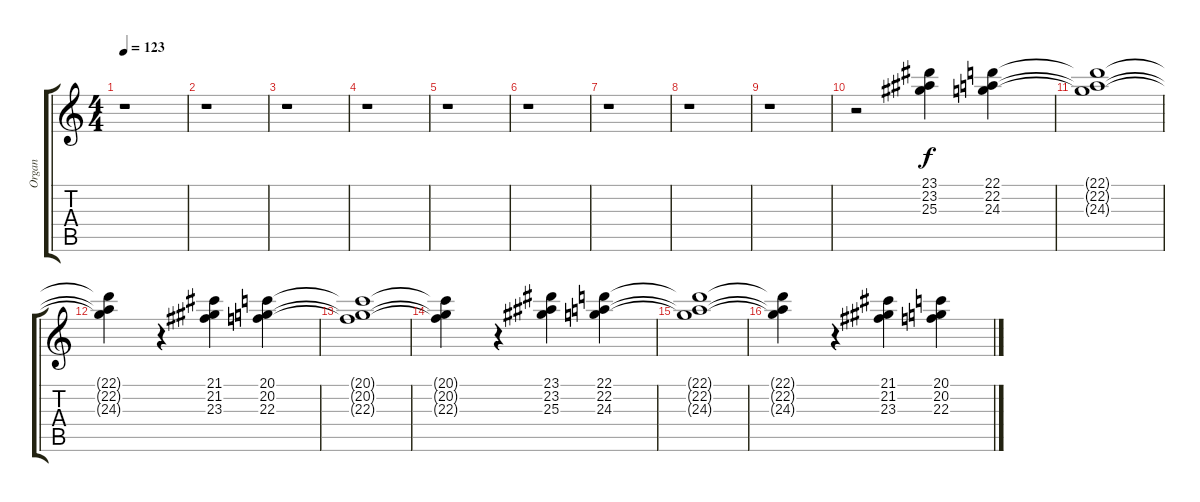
\track ("Organ" "Organ") {instrument churchorgan}
\staff {score tabs}
\tuning (E4 B3 G3 D3 A2 E2) {hide}
\ts (4 4)
\tempo 123
\clef g2
\ks c
r.1{dy f} |
r.1 |
r.1 |
r.1 |
r.1 |
r.1 |
r.1 |
r.1 |
r.1 |
r.2 (23.1 23.2 25.3).4 (22.1 22.2 24.3).4 |
(22.1{t} 22.2{t} 24.3{t}).1 |
(22.1{t} 22.2{t} 24.3{t}).4 r.4 (21.1 21.2 23.3).4 (20.1 20.2 22.3).4 |
(20.1{t} 20.2{t} 22.3{t}).1 |
(20.1{t} 20.2{t} 22.3{t}).4 r.4 (23.1 23.2 25.3).4 (22.1 22.2 24.3).4 |
(22.1{t} 22.2{t} 24.3{t}).1 |
(22.1{t} 22.2{t} 24.3{t}).4 r.4 (21.1 21.2 23.3).4 (20.1 20.2 22.3).4
